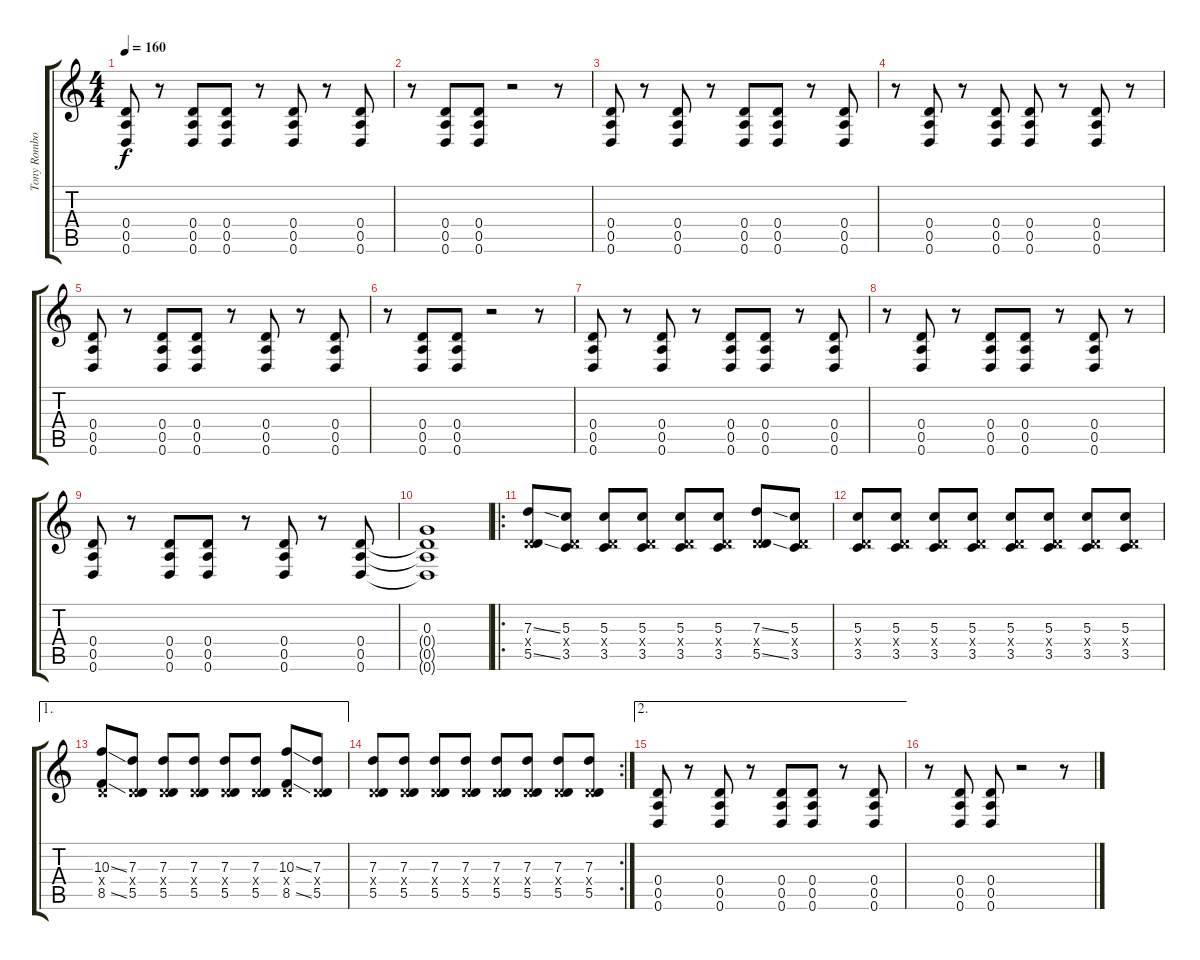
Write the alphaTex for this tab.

\track ("Tony Rombola" "Tony Rombo") {instrument distortionguitar}
\staff {score tabs}
\tuning (E4 B3 G3 D3 A2 D2) {hide}
\ts (4 4)
\tempo 160
\clef g2
\ks c
(0.4 0.5 0.6).8{dy f} r.8 (0.4 0.5 0.6).8 (0.4 0.5 0.6).8 r.8 (0.4 0.5 0.6).8 r.8 (0.4 0.5 0.6).8 |
r.8 (0.4 0.5 0.6).8{beam merge} (0.4 0.5 0.6).8 r.2 r.8 |
(0.4 0.5 0.6).8 r.8 (0.4 0.5 0.6).8 r.8 (0.4 0.5 0.6).8 (0.4 0.5 0.6).8 r.8 (0.4 0.5 0.6).8 |
r.8 (0.4 0.5 0.6).8 r.8 (0.4 0.5 0.6).8 (0.4 0.5 0.6).8 r.8 (0.4 0.5 0.6).8 r.8 |
(0.4 0.5 0.6).8 r.8 (0.4 0.5 0.6).8 (0.4 0.5 0.6).8 r.8 (0.4 0.5 0.6).8 r.8 (0.4 0.5 0.6).8 |
r.8 (0.4 0.5 0.6).8{beam merge} (0.4 0.5 0.6).8 r.2 r.8 |
(0.4 0.5 0.6).8 r.8 (0.4 0.5 0.6).8 r.8 (0.4 0.5 0.6).8 (0.4 0.5 0.6).8 r.8 (0.4 0.5 0.6).8 |
r.8 (0.4 0.5 0.6).8 r.8 (0.4 0.5 0.6).8{beam merge} (0.4 0.5 0.6).8 r.8 (0.4 0.5 0.6).8 r.8 |
(0.4 0.5 0.6).8 r.8 (0.4 0.5 0.6).8 (0.4 0.5 0.6).8 r.8 (0.4 0.5 0.6).8 r.8 (0.4 0.5 0.6).8 |
(0.3 0.4{t} 0.5{t} 0.6{t}).1 |
\ro
(7.3{ss} 0.4{x} 5.5{ss}).8 (5.3 0.4{x} 3.5).8 (5.3 0.4{x} 3.5).8 (5.3 0.4{x} 3.5).8 (5.3 0.4{x} 3.5).8 (5.3 0.4{x} 3.5).8 (7.3{ss} 0.4{x} 5.5{ss}).8 (5.3 0.4{x} 3.5).8 |
(5.3 0.4{x} 3.5).8 (5.3 0.4{x} 3.5).8 (5.3 0.4{x} 3.5).8 (5.3 0.4{x} 3.5).8 (5.3 0.4{x} 3.5).8 (5.3 0.4{x} 3.5).8 (5.3 0.4{x} 3.5).8 (5.3 0.4{x} 3.5).8 |
\ae 1
(10.3{ss} 0.4{x} 8.5{ss}).8 (7.3 0.4{x} 5.5).8 (7.3 0.4{x} 5.5).8 (7.3 0.4{x} 5.5).8 (7.3 0.4{x} 5.5).8 (7.3 0.4{x} 5.5).8 (10.3{ss} 0.4{x} 8.5{ss}).8 (7.3 0.4{x} 5.5).8 |
\rc 2
(7.3 0.4{x} 5.5).8 (7.3 0.4{x} 5.5).8 (7.3 0.4{x} 5.5).8 (7.3 0.4{x} 5.5).8 (7.3 0.4{x} 5.5).8 (7.3 0.4{x} 5.5).8 (7.3 0.4{x} 5.5).8 (7.3 0.4{x} 5.5).8 |
\ae 2
(0.4 0.5 0.6).8 r.8 (0.4 0.5 0.6).8 r.8 (0.4 0.5 0.6).8 (0.4 0.5 0.6).8 r.8 (0.4 0.5 0.6).8 |
r.8 (0.4 0.5 0.6).8 (0.4 0.5 0.6).8 r.2 r.8
